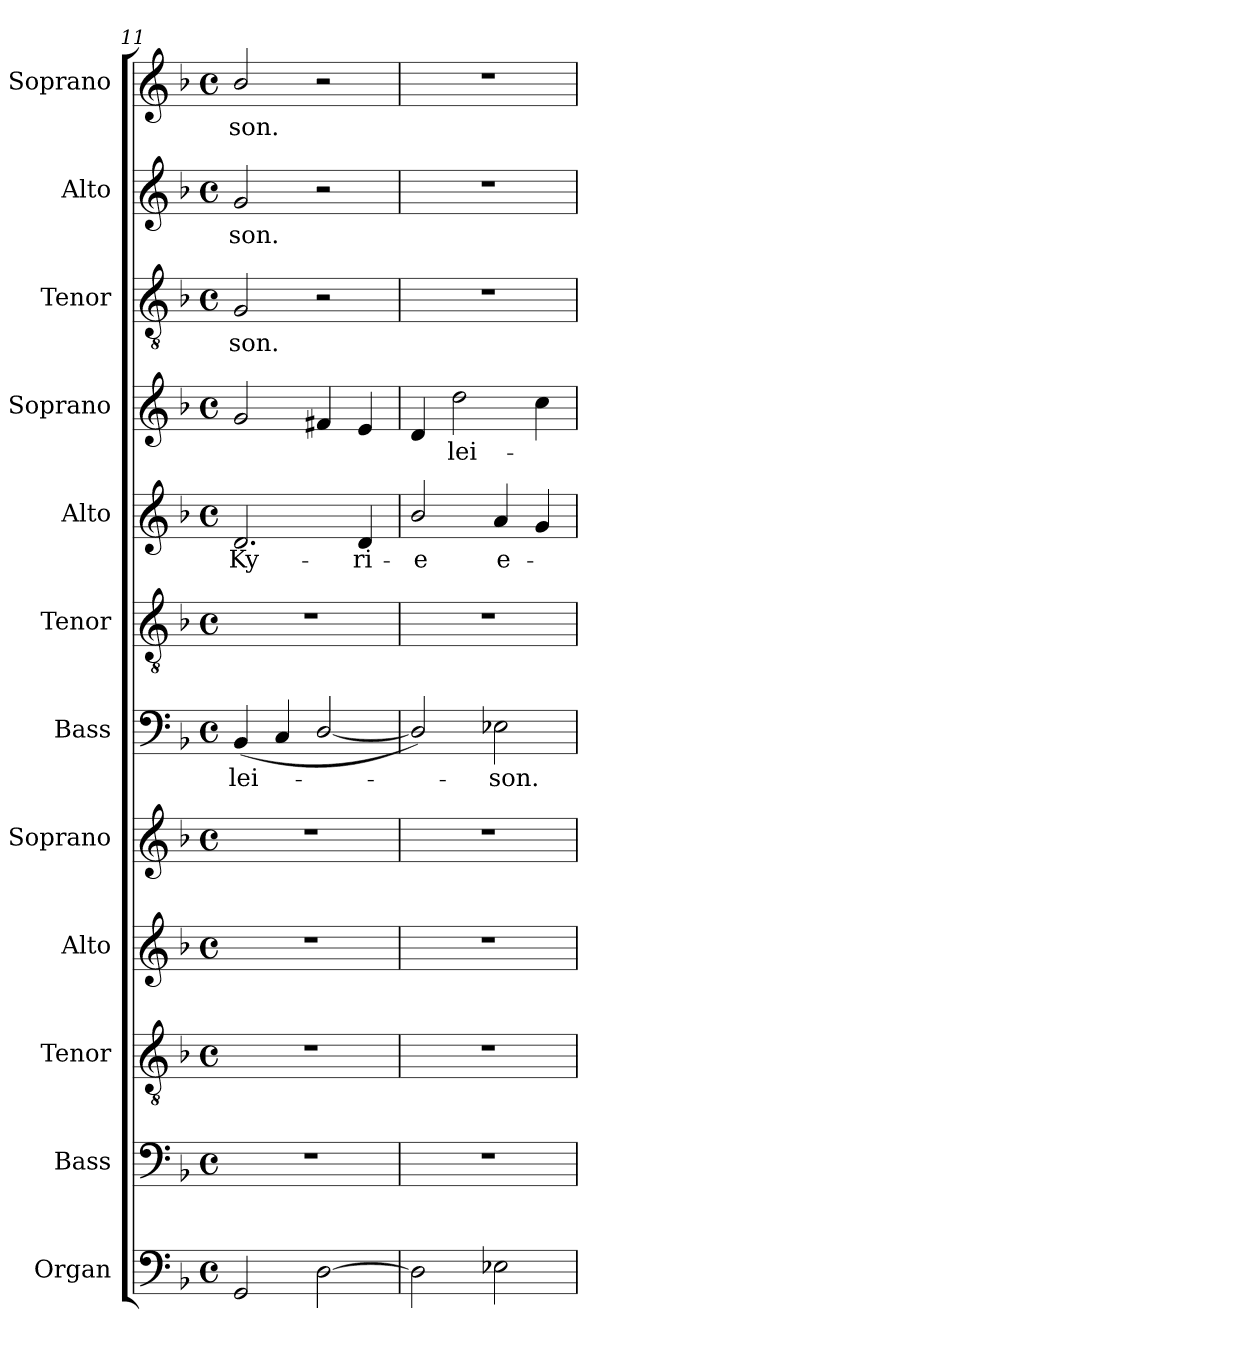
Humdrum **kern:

**kern	**kern	**kern	**kern	**kern	**kern	**text	**kern	**kern	**text	**kern	**text	**kern	**text	**kern	**text	**kern	**text
*part12	*part11	*part10	*part9	*part8	*part7	*part7	*part6	*part5	*part5	*part4	*part4	*part3	*part3	*part2	*part2	*part1	*part1
*staff12	*staff11	*staff10	*staff9	*staff8	*staff7	*staff7	*staff6	*staff5	*staff5	*staff4	*staff4	*staff3	*staff3	*staff2	*staff2	*staff1	*staff1
*I"Organ	*I"Bass	*I"Tenor	*I"Alto	*I"Soprano	*I"Bass	*	*I"Tenor	*I"Alto	*	*I"Soprano	*	*I"Tenor	*	*I"Alto	*	*I"Soprano	*
*I'Org.	*I'B.	*I'T.	*I'A.	*I'S.	*I'B.	*	*I'T.	*I'A.	*	*I'S.	*	*I'T.	*	*I'A.	*	*I'S.	*
*clefF4	*clefF4	*clefGv2	*clefG2	*clefG2	*clefF4	*	*clefGv2	*clefG2	*	*clefG2	*	*clefGv2	*	*clefG2	*	*clefG2	*
*	*	*ITrd7c12	*	*	*	*	*ITrd7c12	*	*	*	*	*ITrd7c12	*	*	*	*	*
*k[b-]	*k[b-]	*k[b-]	*k[b-]	*k[b-]	*k[b-]	*	*k[b-]	*k[b-]	*	*k[b-]	*	*k[b-]	*	*k[b-]	*	*k[b-]	*
*F:	*F:	*F:	*F:	*F:	*F:	*	*F:	*F:	*	*F:	*	*F:	*	*F:	*	*F:	*
*M4/4	*M4/4	*M4/4	*M4/4	*M4/4	*M4/4	*	*M4/4	*M4/4	*	*M4/4	*	*M4/4	*	*M4/4	*	*M4/4	*
*met(c)	*met(c)	*met(c)	*met(c)	*met(c)	*met(c)	*	*met(c)	*met(c)	*	*met(c)	*	*met(c)	*	*met(c)	*	*met(c)	*
=11	=11	=11	=11	=11	=11	=11	=11	=11	=11	=11	=11	=11	=11	=11	=11	=11	=11
!	!	!	!	!	!	!LO:LY:b:color=#000000	!	!	!	!	!	!	!	!	!	!	!
!	!	!	!	!	!	!	!	!	!LO:LY:b:color=#000000	!	!	!	!	!	!	!	!
!	!	!	!	!	!	!	!	!	!	!	!	!	!LO:LY:b:color=#000000	!	!	!	!
!	!	!	!	!	!	!	!	!	!	!	!	!	!	!	!LO:LY:b:color=#000000	!	!
!	!	!	!	!	!	!	!	!	!	!	!	!	!	!	!	!	!LO:LY:b:color=#000000
2GGi/	1r	1r	1r	1r	(4BB-i/	-lei-	1r	2.di/	Ky-	2gi/	.	2GGi/	-son.	2gi/	-son.	2b-i/	-son.
.	.	.	.	.	4Ci/	.	.	.	.	.	.	.	.	.	.	.	.
[>2Di\	.	.	.	.	[<2Di/	.	.	.	.	4f#Xi/	.	2r	.	2r	.	2r	.
!	!	!	!	!	!	!	!	!	!LO:LY:b:color=#000000	!	!	!	!	!	!	!	!
.	.	.	.	.	.	.	.	4di/	-ri-	4ei/	.	.	.	.	.	.	.
=12	=12	=12	=12	=12	=12	=12	=12	=12	=12	=12	=12	=12	=12	=12	=12	=12	=12
!	!	!	!	!	!	!	!	!	!LO:LY:b:color=#000000	!	!	!	!	!	!	!	!
2Di\]	1r	1r	1r	1r	2Di/])	.	1r	2b-i/	-e	4di/	.	1r	.	1r	.	1r	.
!	!	!	!	!	!	!	!	!	!	!	!LO:LY:b:color=#000000	!	!	!	!	!	!
.	.	.	.	.	.	.	.	.	.	2ddi\	-lei-	.	.	.	.	.	.
!	!	!	!	!	!	!LO:LY:b:color=#000000	!	!	!	!	!	!	!	!	!	!	!
!	!	!	!	!	!	!	!	!	!LO:LY:b:color=#000000	!	!	!	!	!	!	!	!
2E-Xi\	.	.	.	.	2E-Xi\	-son.	.	4ai/	e-	.	.	.	.	.	.	.	.
.	.	.	.	.	.	.	.	4gi/	.	4cci\	.	.	.	.	.	.	.
=	=	=	=	=	=	=	=	=	=	=	=	=	=	=	=	=	=
*-	*-	*-	*-	*-	*-	*-	*-	*-	*-	*-	*-	*-	*-	*-	*-	*-	*-
